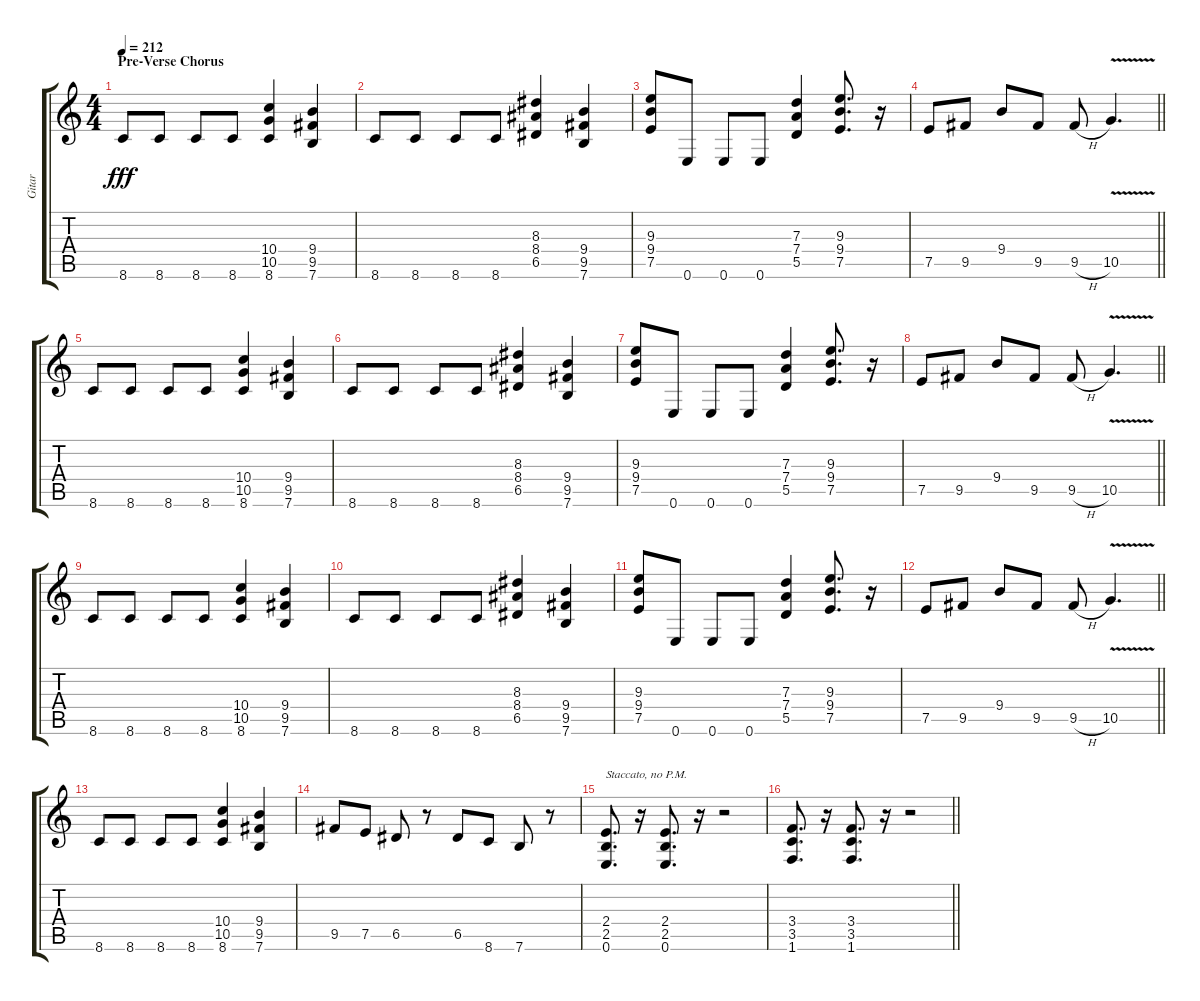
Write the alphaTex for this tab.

\track ("Gitar" "Gitar") {instrument overdrivenguitar}
\staff {score tabs}
\tuning (E4 B3 G3 D3 A2 E2) {hide}
\ts (4 4)
\section ("" "Pre-Verse Chorus")
\tempo 212
\clef g2
\ks c
8.6.8{dy fff} 8.6.8 8.6.8 8.6.8 (10.4 10.5 8.6).4 (9.4 9.5 7.6).4 |
8.6.8 8.6.8 8.6.8 8.6.8 (8.3 8.4 6.5).4 (9.4 9.5 7.6).4 |
(9.3 9.4 7.5).8 0.6.8 0.6.8 0.6.8 (7.3 7.4 5.5).4 (9.3 9.4 7.5).8{d} r.16 |
\barLineRight lightlight
7.5.8 9.5.8 9.4.8 9.5.8 9.5{h}.8 10.5{v}.4{d} |
8.6.8 8.6.8 8.6.8 8.6.8 (10.4 10.5 8.6).4 (9.4 9.5 7.6).4 |
8.6.8 8.6.8 8.6.8 8.6.8 (8.3 8.4 6.5).4 (9.4 9.5 7.6).4 |
(9.3 9.4 7.5).8 0.6.8 0.6.8 0.6.8 (7.3 7.4 5.5).4 (9.3 9.4 7.5).8{d} r.16 |
\barLineRight lightlight
7.5.8 9.5.8 9.4.8 9.5.8 9.5{h}.8 10.5{v}.4{d} |
8.6.8 8.6.8 8.6.8 8.6.8 (10.4 10.5 8.6).4 (9.4 9.5 7.6).4 |
8.6.8 8.6.8 8.6.8 8.6.8 (8.3 8.4 6.5).4 (9.4 9.5 7.6).4 |
(9.3 9.4 7.5).8 0.6.8 0.6.8 0.6.8 (7.3 7.4 5.5).4 (9.3 9.4 7.5).8{d} r.16 |
\barLineRight lightlight
7.5.8 9.5.8 9.4.8 9.5.8 9.5{h}.8 10.5{v}.4{d} |
8.6.8 8.6.8 8.6.8 8.6.8 (10.4 10.5 8.6).4 (9.4 9.5 7.6).4 |
9.5.8 7.5.8 6.5.8 r.8 6.5.8 8.6.8 7.6.8 r.8 |
(2.4 2.5 0.6).8{d txt "Staccato, no P.M."} r.16 (2.4 2.5 0.6).8{d} r.16 r.2 |
\barLineRight lightlight
(3.4 3.5 1.6).8{d} r.16 (3.4 3.5 1.6).8{d} r.16 r.2
